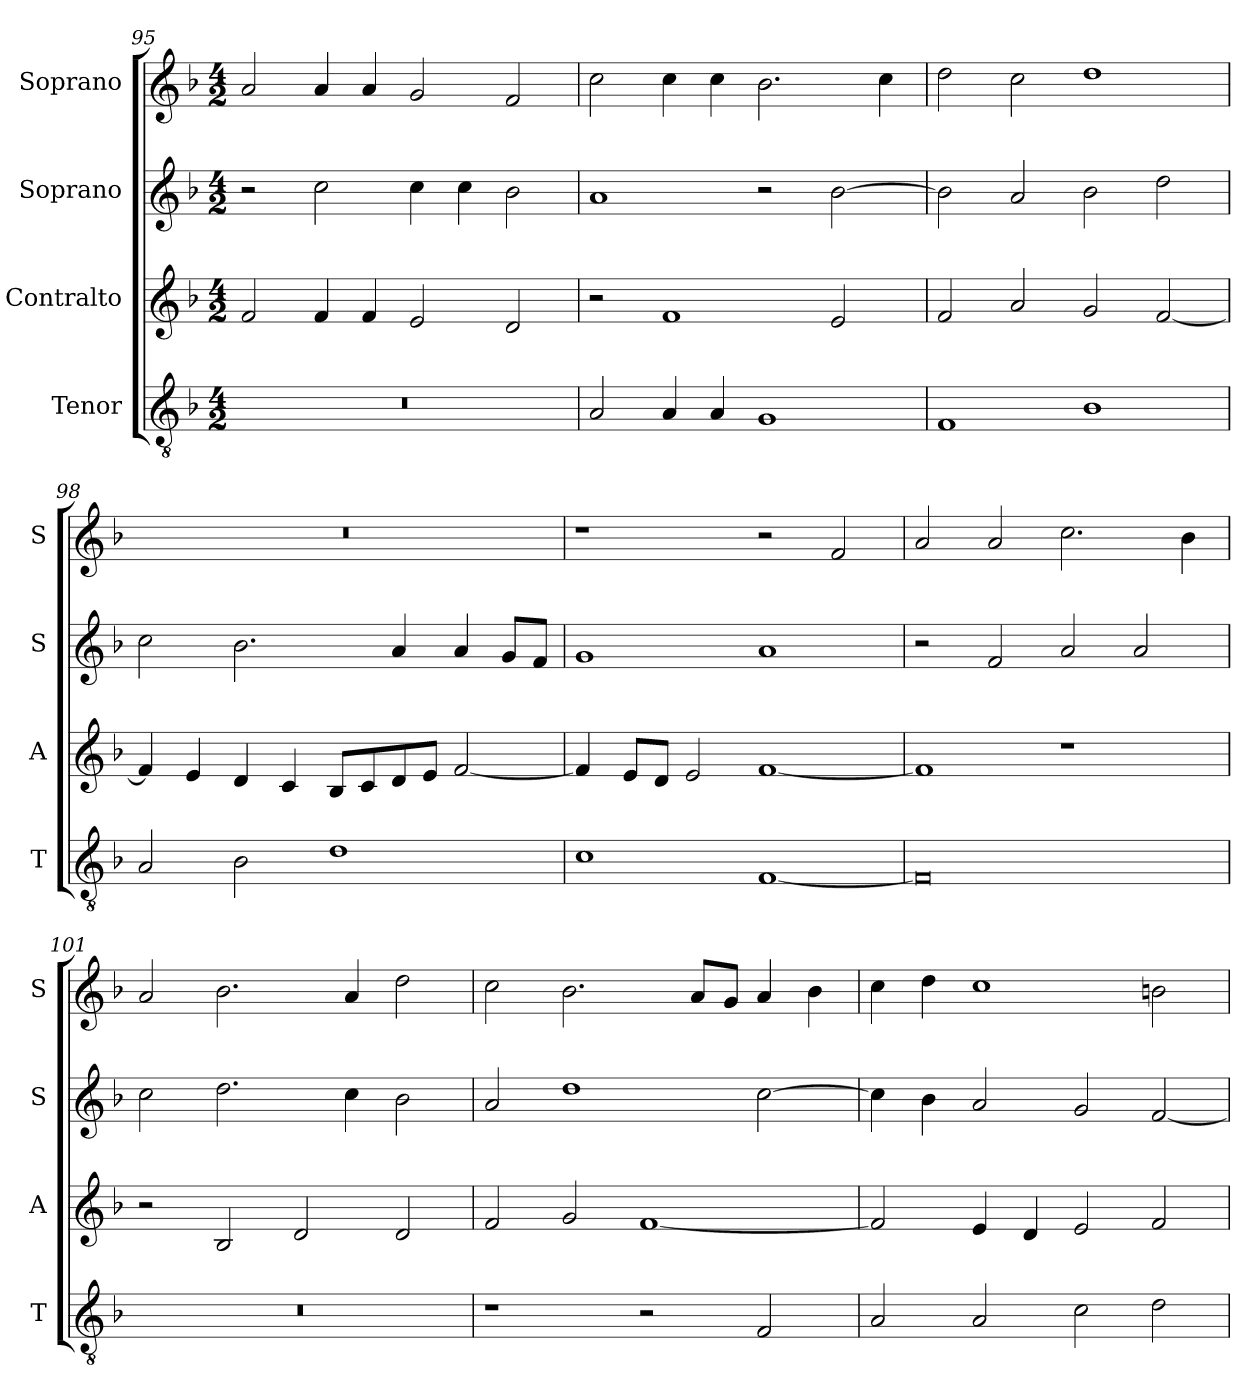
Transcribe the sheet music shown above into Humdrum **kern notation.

**kern	**kern	**kern	**kern
*part4	*part3	*part2	*part1
*staff4	*staff3	*staff2	*staff1
*I"Tenor	*I"Contralto	*I"Soprano	*I"Soprano
*I'T	*I'A	*I'S	*I'S
*clefGv2	*clefG2	*clefG2	*clefG2
*k[b-]	*k[b-]	*k[b-]	*k[b-]
*F:ion	*F:ion	*F:ion	*F:ion
*M4/2	*M4/2	*M4/2	*M4/2
=95	=95	=95	=95
0r	2f	2r	2a
.	4f	2cc	4a
.	4f	.	4a
.	2e	4cc	2g
.	.	4cc	.
.	2d	2b-	2f
=96	=96	=96	=96
2A	2r	1a	2cc
4A	1f	.	4cc
4A	.	.	4cc
1G	.	2r	2.b-
.	2e	[2b-	.
.	.	.	4cc
=97	=97	=97	=97
1F	2f	2b-]	2dd
.	2a	2a	2cc
1B-	2g	2b-	1dd
.	[2f	2dd	.
=98	=98	=98	=98
2A	4f]	2cc	0r
.	4e	.	.
2B-	4d	2.b-	.
.	4c	.	.
1d	8B-/L	.	.
.	8c/	.	.
.	8d/	4a	.
.	8e/J	.	.
.	[2f	4a	.
.	.	8g/L	.
.	.	8f/J	.
=99	=99	=99	=99
1c	4f]	1g	1r
.	8e/L	.	.
.	8d/J	.	.
.	2e	.	.
[1F	[1f	1a	2r
.	.	.	2f
=100	=100	=100	=100
0F]	1f]	2r	2a
.	.	2f	2a
.	1r	2a	2.cc
.	.	2a	.
.	.	.	4b-
=101	=101	=101	=101
0r	2r	2cc	2a
.	2B-	2.dd	2.b-
.	2d	.	.
.	.	4cc	4a
.	2d	2b-	2dd
=102	=102	=102	=102
1r	2f	2a	2cc
.	2g	1dd	2.b-
2r	[1f	.	.
.	.	.	8a/L
.	.	.	8g/J
2F	.	[2cc	4a
.	.	.	4b-
=103	=103	=103	=103
2A	2f]	4cc]	4cc
.	.	4b-	4dd
2A	4e	2a	1cc
.	4d	.	.
2c	2e	2g	.
2d	2f	[2f	2bn
=	=	=	=
*-	*-	*-	*-
